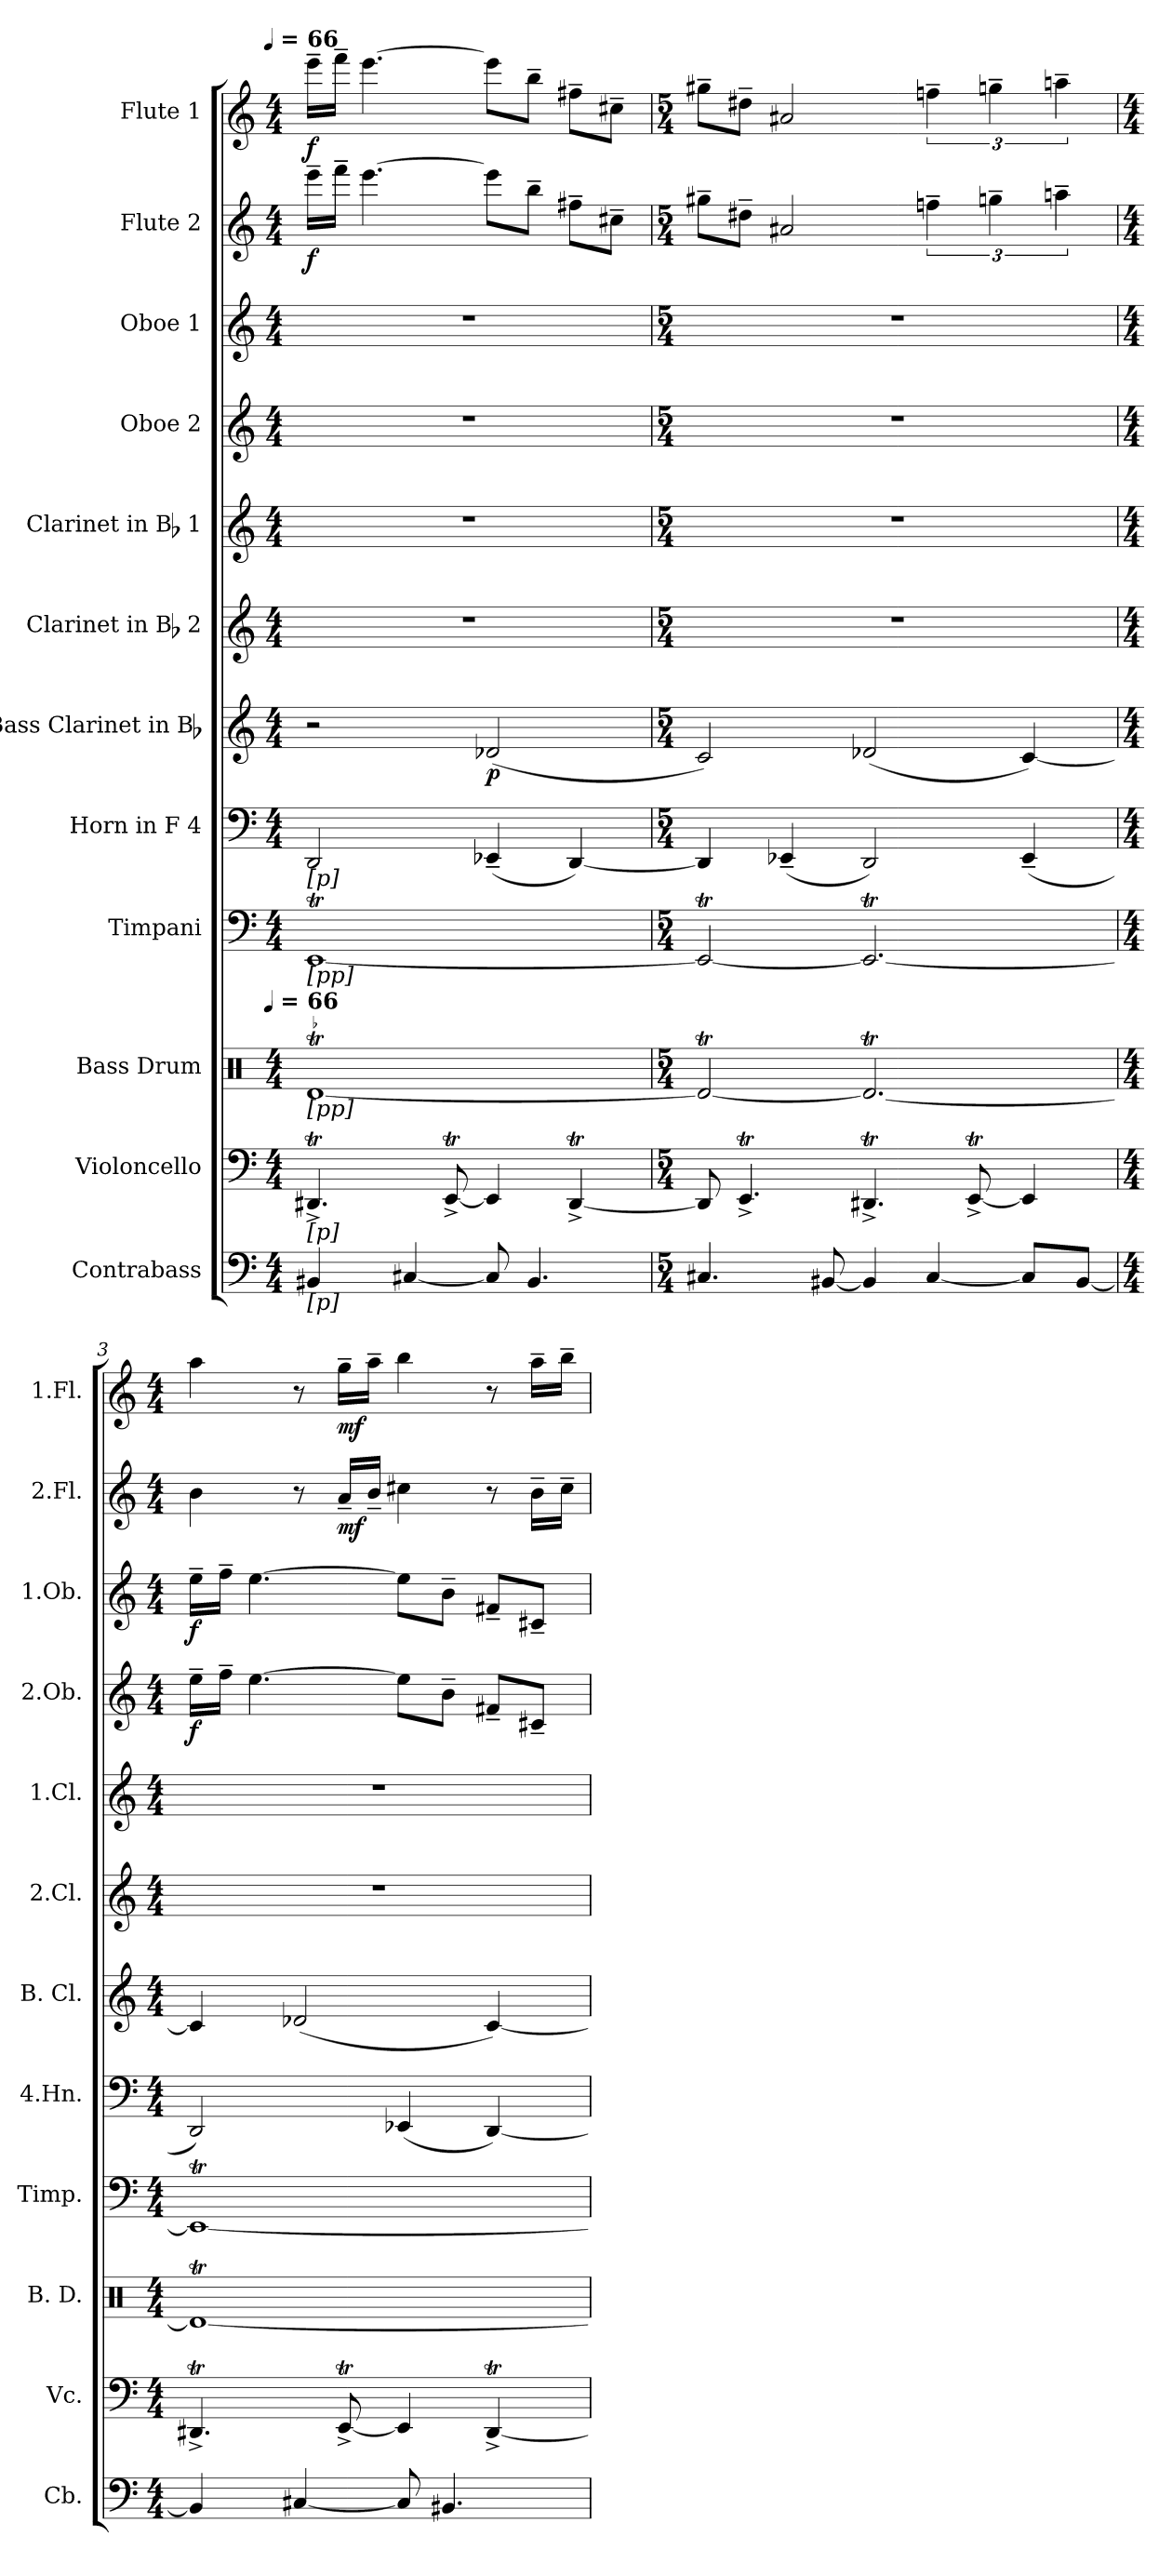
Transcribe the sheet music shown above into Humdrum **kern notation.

**kern	**kern	**kern	**kern	**kern	**kern	**dynam	**kern	**kern	**kern	**dynam	**kern	**dynam	**kern	**dynam	**kern	**dynam
*part12	*part11	*part10	*part9	*part8	*part7	*part7	*part6	*part5	*part4	*part4	*part3	*part3	*part2	*part2	*part1	*part1
*staff12	*staff11	*staff10	*staff9	*staff8	*staff7	*staff7	*staff6	*staff5	*staff4	*staff4	*staff3	*staff3	*staff2	*staff2	*staff1	*staff1
*I"Contrabass	*I"Violoncello	*I"Bass Drum	*I"Timpani	*I"Horn in F 4	*I"Bass Clarinet in Bb	*	*I"Clarinet in Bb 2	*I"Clarinet in Bb 1	*I"Oboe 2	*	*I"Oboe 1	*	*I"Flute 2	*	*I"Flute 1	*
*I'Cb.	*I'Vc.	*I'B. D.	*I'Timp.	*I'4.Hn.	*I'B. Cl.	*	*I'2.Cl.	*I'1.Cl.	*I'2.Ob.	*	*I'1.Ob.	*	*I'2.Fl.	*	*I'1.Fl.	*
*clefF4	*clefF4	*clefX	*clefF4	*clefF4	*clefG2	*	*clefG2	*clefG2	*clefG2	*	*clefG2	*	*clefG2	*	*clefG2	*
*	*	*	*	*ITrd-3c-5	*ITrd1c2	*	*ITrd1c2	*ITrd1c2	*	*	*	*	*	*	*	*
*k[]	*k[]	*k[]	*k[]	*k[b-]	*k[b-e-]	*	*k[b-e-]	*k[b-e-]	*k[]	*	*k[]	*	*k[]	*	*k[]	*
!!LO:TX:omd:t=[quarter] = 66
*M4/4	*M4/4	*M4/4	*M4/4	*M4/4	*M4/4	*	*M4/4	*M4/4	*M4/4	*	*M4/4	*	*M4/4	*	*M4/4	*
*MM66	*MM66	*MM66	*MM66	*MM66	*MM66	*	*MM66	*MM66	*MM66	*	*MM66	*	*MM66	*	*MM66	*
=1	=1	=1	=1	=1	=1	=1	=1	=1	=1	=1	=1	=1	=1	=1	=1	=1
!	!	!	!	!LO:TX:b:t=[p]	!	!	!	!	!	!	!	!	!	!	!	!
!	!	!	!LO:TX:b:t=[pp]	!	!	!	!	!	!	!	!	!	!	!	!	!
!	!	!LO:TX:b:t=[pp]	!	!	!	!	!	!	!	!	!	!	!	!	!	!
!	!	!LO:TX:t=[quarter] = 66	!	!	!	!	!	!	!	!	!	!	!	!	!	!
!	!LO:TX:b:t=[p]	!	!	!	!	!	!	!	!	!	!	!	!	!	!	!
!LO:TX:b:t=[p]	!	!	!	!	!	!	!	!	!	!	!	!	!	!	!	!
4BB#X	4.DD#Xt^	[1Rdt	[1EEt	2GG	2r	.	1r	1r	1r	.	1r	.	16eee~LL	f	16eee~LL	f
.	.	.	.	.	.	.	.	.	.	.	.	.	16fff~JJ	.	16fff~JJ	.
.	.	.	.	.	.	.	.	.	.	.	.	.	[4.eee	.	[4.eee	.
[4C#X	.	.	.	.	.	.	.	.	.	.	.	.	.	.	.	.
.	[8EEt^	.	.	.	.	.	.	.	.	.	.	.	.	.	.	.
8C#]	4EE]	.	.	(4AA-X~	(2c-X	p	.	.	.	.	.	.	8eeeL]	.	8eeeL]	.
4.BB#	.	.	.	.	.	.	.	.	.	.	.	.	8bb~J	.	8bb~J	.
.	[4DD#t^	.	.	[4GG)	.	.	.	.	.	.	.	.	8ff#X~L	.	8ff#X~L	.
.	.	.	.	.	.	.	.	.	.	.	.	.	8cc#X~J	.	8cc#X~J	.
=2	=2	=2	=2	=2	=2	=2	=2	=2	=2	=2	=2	=2	=2	=2	=2	=2
*M5/4	*M5/4	*M5/4	*M5/4	*M5/4	*M5/4	*	*M5/4	*M5/4	*M5/4	*	*M5/4	*	*M5/4	*	*M5/4	*
4.C#X	8DD#]	2Rdt/_	2EEt_	4GG]	2B-)	.	4%5r	4%5r	4%5r	.	4%5r	.	8gg#X~L	.	8gg#X~L	.
.	4.EEt^	.	.	.	.	.	.	.	.	.	.	.	8dd#X~J	.	8dd#X~J	.
.	.	.	.	(4AA-X~	.	.	.	.	.	.	.	.	2a#X	.	2a#X	.
[8BB#X	.	.	.	.	.	.	.	.	.	.	.	.	.	.	.	.
4BB#]	4.DD#Xt^	2.Rdt/_	2.EEt_	2GG)	(2c-X	.	.	.	.	.	.	.	.	.	.	.
[4C#	.	.	.	.	.	.	.	.	.	.	.	.	6ffn~	.	6ffn~	.
.	[8EEt^	.	.	.	.	.	.	.	.	.	.	.	.	.	.	.
.	.	.	.	.	.	.	.	.	.	.	.	.	6ggn~	.	6ggn~	.
8C#L]	4EE]	.	.	(4AA-~	[4B-)	.	.	.	.	.	.	.	.	.	.	.
.	.	.	.	.	.	.	.	.	.	.	.	.	6aan~	.	6aan~	.
[8BB#J	.	.	.	.	.	.	.	.	.	.	.	.	.	.	.	.
=3	=3	=3	=3	=3	=3	=3	=3	=3	=3	=3	=3	=3	=3	=3	=3	=3
*M4/4	*M4/4	*M4/4	*M4/4	*M4/4	*M4/4	*	*M4/4	*M4/4	*M4/4	*	*M4/4	*	*M4/4	*	*M4/4	*
4BB#]	4.DD#Xt^	1Rdt_	1EEt_	2GG)	4B-]	.	1r	1r	16ee~LL	f	16ee~LL	f	4b	.	4aa	.
.	.	.	.	.	.	.	.	.	16ff~JJ	.	16ff~JJ	.	.	.	.	.
.	.	.	.	.	.	.	.	.	[4.ee	.	[4.ee	.	.	.	.	.
[4C#X	.	.	.	.	(2c-X	.	.	.	.	.	.	.	8r	.	8r	.
.	[8EEt^	.	.	.	.	.	.	.	.	.	.	.	16a~LL	mf	16gg~LL	mf
.	.	.	.	.	.	.	.	.	.	.	.	.	16b~JJ	.	16aa~JJ	.
8C#]	4EE]	.	.	(4AA-X	.	.	.	.	8eeL]	.	8eeL]	.	4cc#X	.	4bb	.
4.BB#X	.	.	.	.	.	.	.	.	8b~J	.	8b~J	.	.	.	.	.
.	[4DD#t^	.	.	[4GG)	[4B-)	.	.	.	8f#X~L	.	8f#X~L	.	8r	.	8r	.
.	.	.	.	.	.	.	.	.	8c#X~J	.	8c#X~J	.	16b~LL	.	16aa~LL	.
.	.	.	.	.	.	.	.	.	.	.	.	.	16cc#~JJ	.	16bb~JJ	.
=	=	=	=	=	=	=	=	=	=	=	=	=	=	=	=	=
*-	*-	*-	*-	*-	*-	*-	*-	*-	*-	*-	*-	*-	*-	*-	*-	*-
